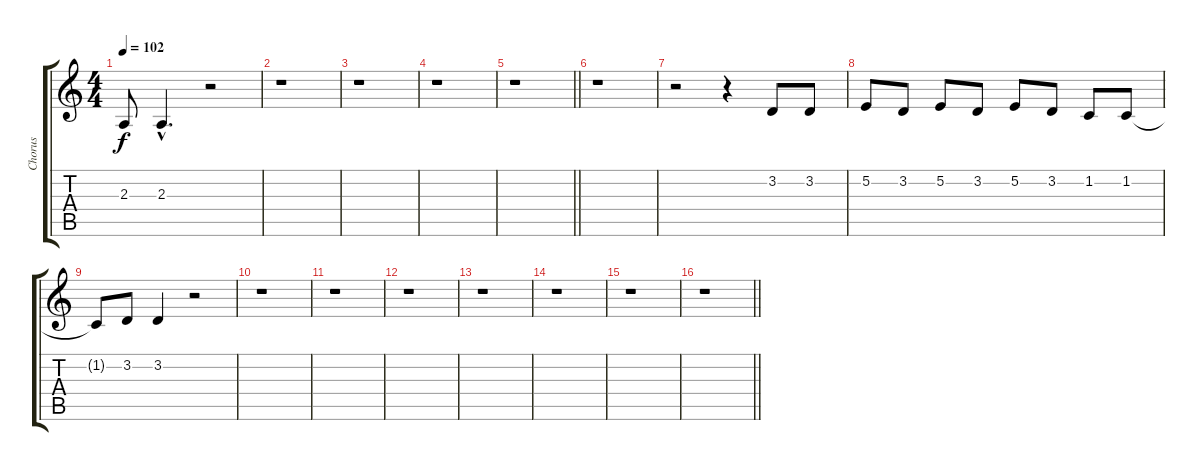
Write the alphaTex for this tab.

\track ("Chorus" "Chorus") {instrument altosax}
\staff {score tabs}
\tuning (E4 B3 G3 D3 A2 E2) {hide}
\ts (4 4)
\tempo 102
\clef g2
\ks c
2.3.8{dy f} 2.3{hac}.4{d} r.2 |
r.1 |
r.1 |
r.1 |
\barLineRight lightlight
r.1 |
r.1 |
r.2 r.4 3.2.8 3.2.8 |
5.2.8 3.2.8 5.2.8 3.2.8 5.2.8 3.2.8 1.2.8 1.2.8 |
1.2{t}.8 3.2.8 3.2.4 r.2 |
r.1 |
r.1 |
r.1 |
r.1 |
r.1 |
r.1 |
\barLineRight lightlight
r.1
